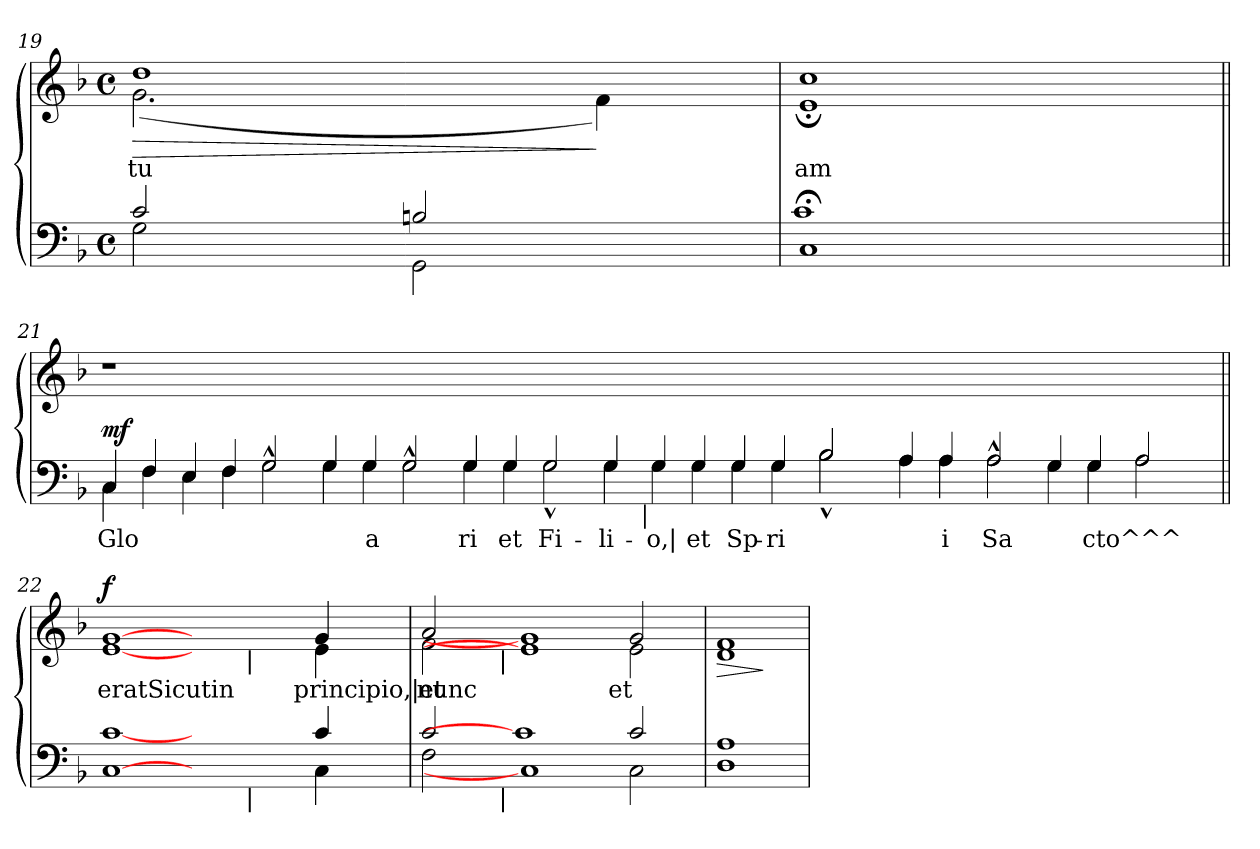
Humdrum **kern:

**kern	**text	**dynam	**kern	**text	**dynam
*part2	*part2	*part2	*part1	*part1	*part1
*staff2	*staff2	*staff2	*staff1	*staff1	*staff1
*clefF4	*	*	*clefG2	*	*
*k[b-]	*	*	*k[b-]	*	*
*F:	*	*	*F:	*	*
*M4/4	*	*	*M4/4	*	*
*met(c)	*	*	*met(c)	*	*
=19	=19	=19	=19	=19	=19
*^	*	*	*	*	*
!	!	!	!	!	!LO:LY:b	!LO:HP:b
*	*	*	*	*^	*	*
2G\	2c/	.	.	1dd	(>2.g\	-tu	>
2GG\	2Bn/	.	.	.	.	.	.
.	.	.	.	.	4f\)	.	]
=20	=20	=20	=20	=20	=20	=20	=20
!	!	!	!	!	!	!LO:LY:b	!
1C;<	1c	.	.	1cc	1e;<	am	.
*v	*v	*	*	*	*	*	*
*	*	*	*v	*v	*	*
!!LO:LB:g=z
=21||	=21||	=21||	=21||	=21||	=21||
*	*	*	*MM200	*	*
*^	*	*	*^	*	*
!	!	!LO:LY:b	!LO:DY:a	!	!	!	!
*	*^	*	*	*v	*v	*	*
4C\	4C/	1ryy	Glo	mf	1r	.	.
4F\	4F/	.	.	.	.	.	.
4E\	4E/	.	.	.	.	.	.
4F\	4F/	.	.	.	.	.	.
2G^^<\	2G/	1ryy	.	.	00ryy	.	.
!	!	!	!LO:LY:b	!	!	!	!
4G\	4G/	.	.	.	.	.	.
!	!	!	!LO:LY:b	!	!	!	!
4G\	4G/	.	a	.	.	.	.
!	!	!	!LO:LY:b	!	!	!	!
2G^^<\	2G/	1ryy	.	.	.	.	.
!	!	!	!LO:LY:b	!	!	!	!
4G\	4G/	.	ri	.	.	.	.
!	!	!	!LO:LY:b	!	!	!	!
4G\	4G/	.	et	.	.	.	.
!	!	!	!LO:LY:b	!	!	!	!
2G\	2G^^>/	2ryy	Fi-	.	.	.	.
!	!	!	!LO:LY:b	!	!	!	!
4G\	4G/	8..ryy	-li-	.	.	.	.
!	!	!LO:TX:b:t=|	!	!	!	!	!
.	.	1ryy	.	.	.	.	.
!	!	!	!LO:LY:b	!	!	!	!
4G\	4G/	.	-o,|	.	.	.	.
!	!	!	!LO:LY:b	!	!	!	!
4G\	4G/	.	et	.	.	.	.
!	!	!	!LO:LY:b	!	!	!	!
4G\	4G/	.	Sp-	.	.	.	.
!	!	!	!LO:LY:b	!	!	!	!
4G\	4G/	.	-ri	.	.	.	.
.	.	1ryy	.	.	.	.	.
2B-\	2B-^^>/	.	.	.	.	.	.
.	.	.	.	.	0ryy	.	.
!	!	!	!LO:LY:b	!	!	!	!
4A\	4A/	.	.	.	.	.	.
!	!	!	!LO:LY:b	!	!	!	!
4A\	4A/	.	i	.	.	.	.
.	.	1ryy	.	.	.	.	.
!	!	!	!LO:LY:b	!	!	!	!
2A^^<\	2A/	.	Sa	.	.	.	.
4G\	4G/	.	.	.	.	.	.
!	!	!	!LO:LY:b	!	!	!	!
4G\	4G/	.	cto^^^	.	.	.	.
.	.	2ryy	.	.	.	.	.
2A\	2A/	.	.	.	.	.	.
.	.	.	.	.	4ryy	.	.
.	.	32ryy	.	.	.	.	.
!!LO:LB:g=z
=22||	=22||	=22||	=22||	=22||	=22||	=22||	=22||
*	*	*	*	*	*MM120	*	*
!	!	!	!	!	!LO:TX:b:B:t=Tutti	!	!
!	!	!	!	!	!	!LO:LY:b	!LO:DY:b
*	*	*	*	*	*^	*	*
*	*	*	*	*	*	*^	*	*
[1C	[1c	1ryy	.	.	[1g	[1e	1ryy	eratSicutin	f
1ryy	1ryy	4.ryy	.	.	1ryy	1ryy	4.ryy	.	.
!	!	!	!	!	!	!	!LO:TX:b:t=|	!	!
!	!	!LO:TX:b:t=|	!	!	!	!	!	!	!
.	.	2..ryy	.	.	.	.	2..ryy	.	.
!	!	!	!	!	!	!	!	!LO:LY:b	!
4C\	4c/	.	.	.	4g/	4e\	.	principio,|et	.
=23	=23	=23	=23	=23	=23	=23	=23	=23	=23
!	!	!	!	!	!	!	!	!LO:LY:b	!
2F\	2c/	4ryy	.	.	2a/	2f\	4ryy	nunc	.
.	.	8ryy	.	.	.	.	8ryy	.	.
.	.	32ryy	.	.	.	.	32ryy	.	.
!	!	!	!	!	!	!	!LO:TX:b:t=|	!	!
!	!	!LO:TX:b:t=|	!	!	!	!	!	!	!
.	.	1ryy	.	.	.	.	1ryy	.	.
1C]	1c]	.	.	.	1g]	1e]	.	.	.
.	.	2ryy	.	.	.	.	2ryy	.	.
!	!	!	!	!	!	!	!	!LO:LY:b	!
2C\	2c/	.	.	.	2g/	2e\	.	et	.
.	.	16.ryy	.	.	.	.	16.ryy	.	.
=24	=24	=24	=24	=24	=24	=24	=24	=24	=24
!	!	!	!	!	!	!	!	!LO:LY:b	!LO:HP:b
*	*v	*v	*	*	*	*	*	*	*
*	*	*	*	*	*v	*v	*	*
1D	1A	.	.	1f	1d	.	>
*v	*v	*	*	*	*	*	*
*	*	*	*v	*v	*	*
.	.	.	.	.	]
=	=	=	=	=	=
*-	*-	*-	*-	*-	*-
